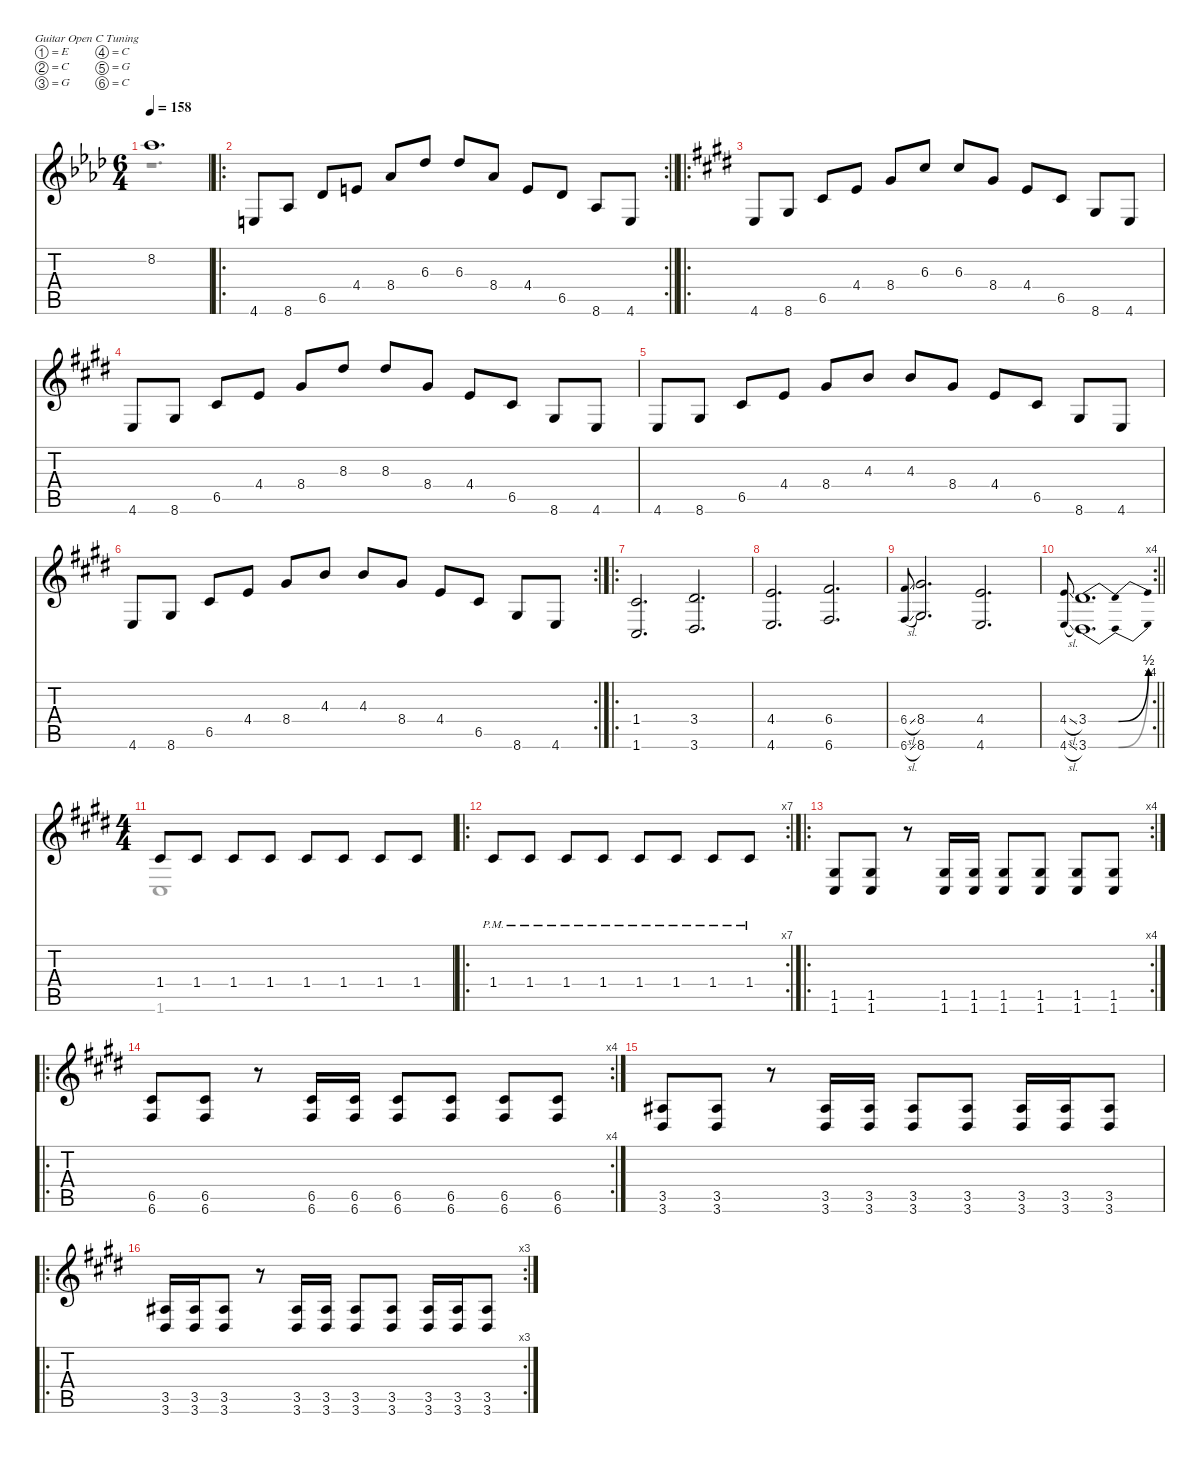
\defaultSystemsLayout 4
\hideDynamics
\bracketExtendMode nobrackets
\singleTrackTrackNamePolicy hidden
\multiTrackTrackNamePolicy hidden
\firstSystemTrackNameMode fullname
\firstSystemTrackNameOrientation horizontal
\otherSystemsTrackNameOrientation horizontal
\track ("Guitar 1" "dist.guit.") {instrument distortionguitar}
\staff {score tabs}
\tuning (E4 C4 G3 C3 G2 C2)
\voice
\ts (6 4)
\tempo 158
\clef g2
\ks ab
8.2{t acc b}.1{d dy f beam Up} |
\ro
\rc 2
\barLineRight lightlight
4.6{acc forcenatural}.8{beam Up} 8.6{acc b}.8{beam Up} 6.5{acc b}.8{beam Up} 4.4{acc forcenatural}.8{beam Up} 8.4{acc b}.8{beam Up} 6.3{acc b}.8{beam Up} 6.3{acc b}.8{beam Up} 8.4{acc b}.8{beam Up} 4.4{acc forcenatural}.8{beam Up} 6.5{acc b}.8{beam Up} 8.6{acc b}.8{beam Up} 4.6{acc forcenatural}.8{beam Up} |
\ro
\ks c#minor
4.6{acc forcenatural}.8{beam Up} 8.6{acc #}.8{beam Up} 6.5{acc #}.8{beam Up} 4.4{acc forcenatural}.8{beam Up} 8.4{acc #}.8{beam Up} 6.3{acc #}.8{beam Up} 6.3{acc #}.8{beam Up} 8.4{acc #}.8{beam Up} 4.4{acc forcenatural}.8{beam Up} 6.5{acc #}.8{beam Up} 8.6{acc #}.8{beam Up} 4.6{acc forcenatural}.8{beam Up} |
4.6{acc forcenatural}.8{beam Up} 8.6{acc #}.8{beam Up} 6.5{acc #}.8{beam Up} 4.4{acc forcenatural}.8{beam Up} 8.4{acc #}.8{beam Up} 8.3{acc #}.8{beam Up} 8.3{acc #}.8{beam Up} 8.4{acc #}.8{beam Up} 4.4{acc forcenatural}.8{beam Up} 6.5{acc #}.8{beam Up} 8.6{acc #}.8{beam Up} 4.6{acc forcenatural}.8{beam Up} |
4.6{acc forcenatural}.8{beam Up} 8.6{acc #}.8{beam Up} 6.5{acc #}.8{beam Up} 4.4{acc forcenatural}.8{beam Up} 8.4{acc #}.8{beam Up} 4.3{acc forcenatural}.8{beam Up} 4.3{acc forcenatural}.8{beam Up} 8.4{acc #}.8{beam Up} 4.4{acc forcenatural}.8{beam Up} 6.5{acc #}.8{beam Up} 8.6{acc #}.8{beam Up} 4.6{acc forcenatural}.8{beam Up} |
\rc 2
4.6{acc forcenatural}.8{beam Up} 8.6{acc #}.8{beam Up} 6.5{acc #}.8{beam Up} 4.4{acc forcenatural}.8{beam Up} 8.4{acc #}.8{beam Up} 4.3{acc forcenatural}.8{beam Up} 4.3{acc forcenatural}.8{beam Up} 8.4{acc #}.8{beam Up} 4.4{acc forcenatural}.8{beam Up} 6.5{acc #}.8{beam Up} 8.6{acc #}.8{beam Up} 4.6{acc forcenatural}.8{beam Up} |
\ro
(1.4{acc #} 1.6{acc #}).2{d beam Up} (3.4{acc #} 3.6{acc #}).2{d beam Up} |
(4.4{acc forcenatural} 4.6{acc forcenatural}).2{d beam Up} (6.4{acc #} 6.6{acc #}).2{d beam Up} |
(6.4{sl acc #} 6.6{sl acc #}).8{gr onbeat dy mf beam Up} (8.4{acc #} 8.6{acc #}).2{d dy f beam Up} (4.4{acc forcenatural} 4.6{acc forcenatural}).2{d beam Up} |
\rc 4
\barLineRight lightlight
(4.4{sl acc forcenatural} 4.6{sl acc forcenatural}).8{gr onbeat dy mf beam Up} (3.4{be (bendrelease 0 0 25.0000008 2 39.999998399999996 2 9.999999599999999 0) acc #} 3.6{be (bendrelease 0 0 25.0000008 2 39.999998399999996 2 9.999999599999999 0) acc #}).1{d dy f beam Up} |
\ts (4 4)
\beaming (8 2 2 2 2)
1.4{acc #}.8{beam Up} 1.4{acc #}.8{beam Up} 1.4{acc #}.8{beam Up} 1.4{acc #}.8{beam Up} 1.4{acc #}.8{beam Up} 1.4{acc #}.8{beam Up} 1.4{acc #}.8{beam Up} 1.4{acc #}.8{beam Up} |
\ro
\rc 7
1.4{pm acc #}.8{beam Up} 1.4{pm acc #}.8{beam Up} 1.4{pm acc #}.8{beam Up} 1.4{pm acc #}.8{beam Up} 1.4{pm acc #}.8{beam Up} 1.4{pm acc #}.8{beam Up} 1.4{pm acc #}.8{beam Up} 1.4{pm acc #}.8{beam Up} |
\ro
\rc 4
(1.5{acc #} 1.6{acc #}).8{beam Up} (1.5{acc #} 1.6{acc #}).8{beam Up} r.8{beam Up} (1.5{acc #} 1.6{acc #}).16{beam Up} (1.5{acc #} 1.6{acc #}).16{beam Up} (1.5{acc #} 1.6{acc #}).8{beam Up} (1.5{acc #} 1.6{acc #}).8{beam Up} (1.5{acc #} 1.6{acc #}).8{beam Up} (1.5{acc #} 1.6{acc #}).8{beam Up} |
\ro
\rc 4
(6.5{acc #} 6.6{acc #}).8{beam Up} (6.5{acc #} 6.6{acc #}).8{beam Up} r.8{beam Up} (6.5{acc #} 6.6{acc #}).16{beam Up} (6.5{acc #} 6.6{acc #}).16{beam Up} (6.5{acc #} 6.6{acc #}).8{beam Up} (6.5{acc #} 6.6{acc #}).8{beam Up} (6.5{acc #} 6.6{acc #}).8{beam Up} (6.5{acc #} 6.6{acc #}).8{beam Up} |
(3.5{acc #} 3.6{acc #}).8{beam Up} (3.5{acc #} 3.6{acc #}).8{beam Up} r.8{beam Up} (3.5{acc #} 3.6{acc #}).16{beam Up} (3.5{acc #} 3.6{acc #}).16{beam Up} (3.5{acc #} 3.6{acc #}).8{beam Up} (3.5{acc #} 3.6{acc #}).8{beam Up} (3.5{acc #} 3.6{acc #}).16{beam Up} (3.5{acc #} 3.6{acc #}).16{beam Up} (3.5{acc #} 3.6{acc #}).8{beam Up} |
\ro
\rc 3
(3.5{acc #} 3.6{acc #}).16{beam Up} (3.5{acc #} 3.6{acc #}).16{beam Up} (3.5{acc #} 3.6{acc #}).8{beam Up} r.8{beam Up} (3.5{acc #} 3.6{acc #}).16{beam Up} (3.5{acc #} 3.6{acc #}).16{beam Up} (3.5{acc #} 3.6{acc #}).8{beam Up} (3.5{acc #} 3.6{acc #}).8{beam Up} (3.5{acc #} 3.6{acc #}).16{beam Up} (3.5{acc #} 3.6{acc #}).16{beam Up} (3.5{acc #} 3.6{acc #}).8{beam Up}
\voice
\clef g2
\ottava regular
\simile none
\ks ab
r.1{d dy f beam Down} |
\barLineRight lightlight
|
\ks c#minor
|
|
|
|
|
|
|
\barLineRight lightlight
|
1.6{acc #}.1{beam Down} |
|
|
|
|
